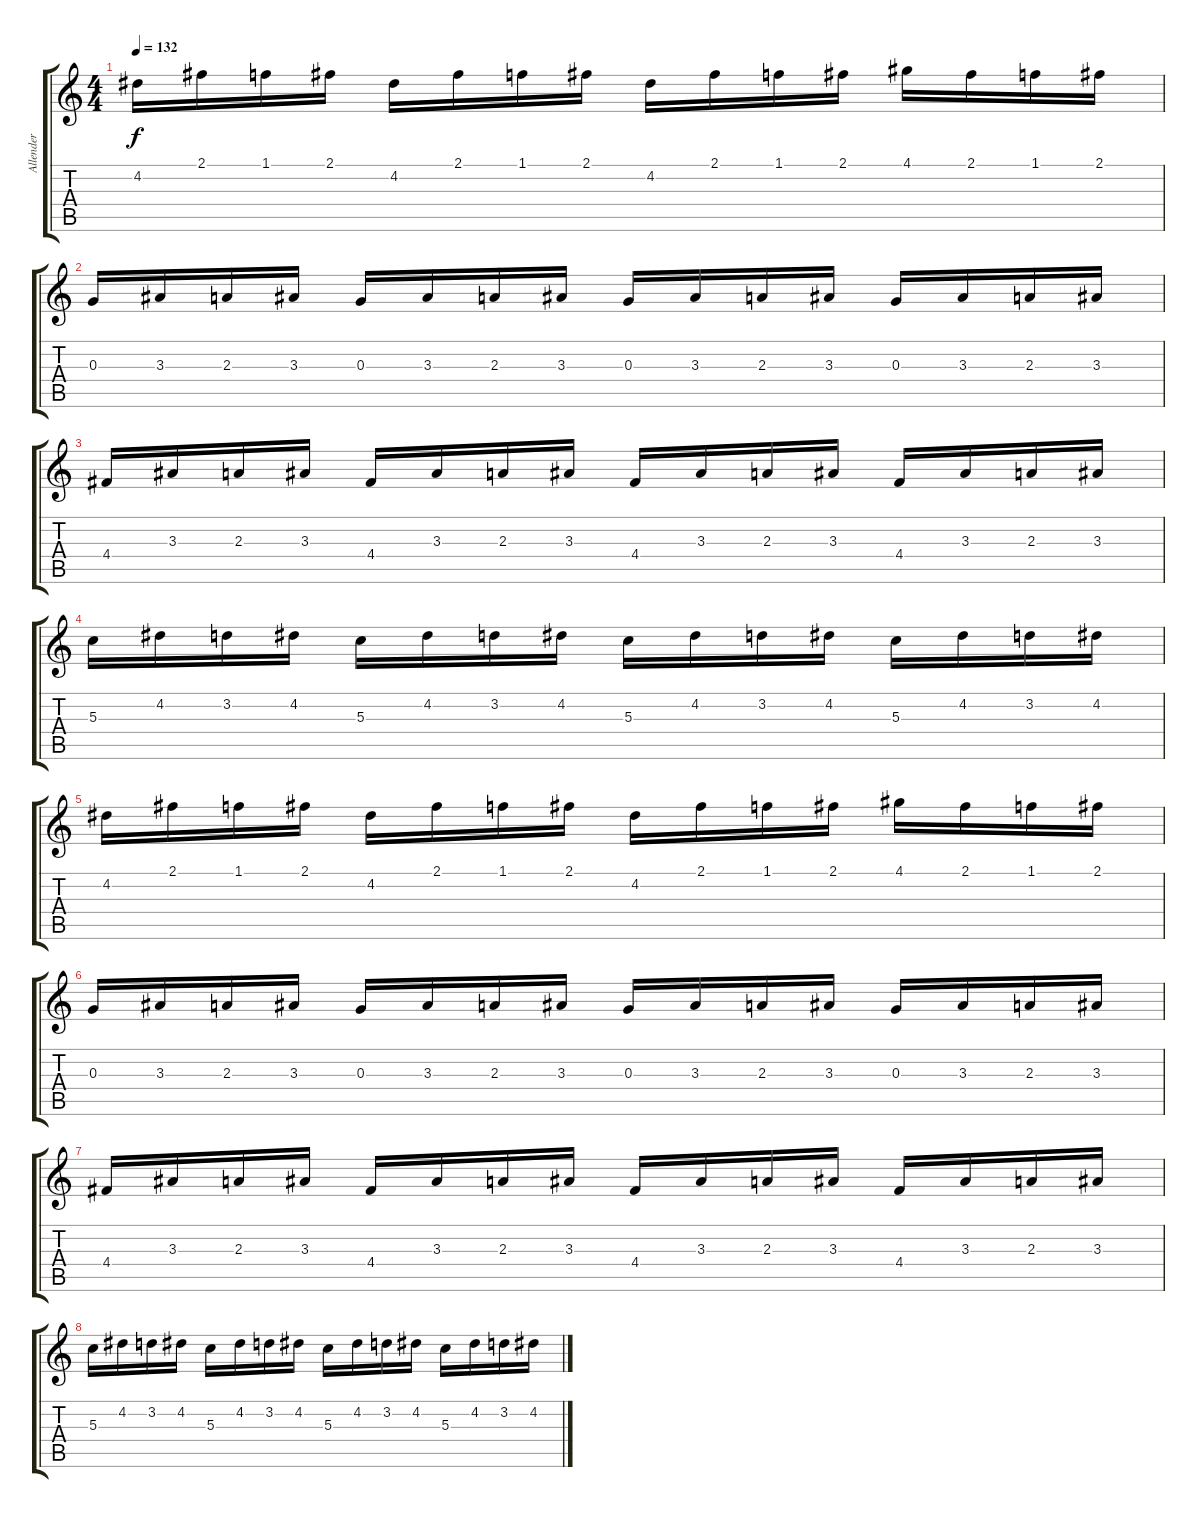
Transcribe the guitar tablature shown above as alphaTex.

\track ("Allender" "Allender") {instrument distortionguitar}
\staff {score tabs}
\tuning (E4 B3 G3 D3 A2 E2) {hide}
\ts (4 4)
\tempo 132
\clef g2
\ks c
4.2.16{dy f} 2.1.16 1.1.16 2.1.16 4.2.16 2.1.16 1.1.16 2.1.16 4.2.16 2.1.16 1.1.16 2.1.16 4.1.16 2.1.16 1.1.16 2.1.16 |
0.3.16 3.3.16 2.3.16 3.3.16 0.3.16 3.3.16 2.3.16 3.3.16 0.3.16 3.3.16 2.3.16 3.3.16 0.3.16 3.3.16 2.3.16 3.3.16 |
4.4.16 3.3.16 2.3.16 3.3.16 4.4.16 3.3.16 2.3.16 3.3.16 4.4.16 3.3.16 2.3.16 3.3.16 4.4.16 3.3.16 2.3.16 3.3.16 |
5.3.16 4.2.16 3.2.16 4.2.16 5.3.16 4.2.16 3.2.16 4.2.16 5.3.16 4.2.16 3.2.16 4.2.16 5.3.16 4.2.16 3.2.16 4.2.16 |
4.2.16 2.1.16 1.1.16 2.1.16 4.2.16 2.1.16 1.1.16 2.1.16 4.2.16 2.1.16 1.1.16 2.1.16 4.1.16 2.1.16 1.1.16 2.1.16 |
0.3.16 3.3.16 2.3.16 3.3.16 0.3.16 3.3.16 2.3.16 3.3.16 0.3.16 3.3.16 2.3.16 3.3.16 0.3.16 3.3.16 2.3.16 3.3.16 |
4.4.16 3.3.16 2.3.16 3.3.16 4.4.16 3.3.16 2.3.16 3.3.16 4.4.16 3.3.16 2.3.16 3.3.16 4.4.16 3.3.16 2.3.16 3.3.16 |
5.3.16 4.2.16 3.2.16 4.2.16 5.3.16 4.2.16 3.2.16 4.2.16 5.3.16 4.2.16 3.2.16 4.2.16 5.3.16 4.2.16 3.2.16 4.2.16
